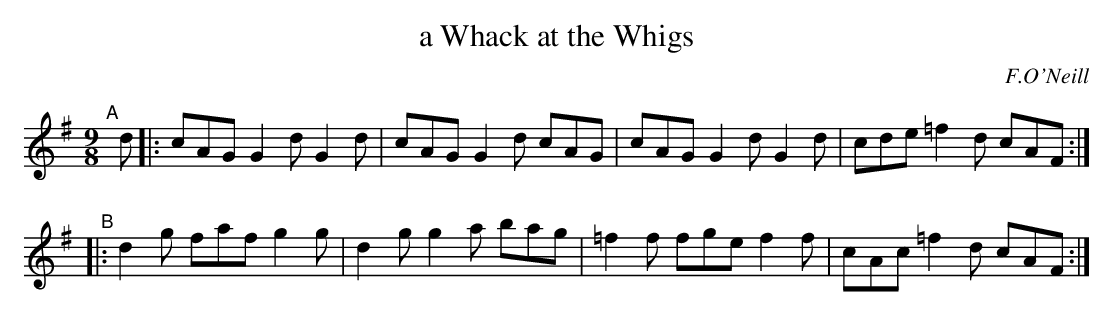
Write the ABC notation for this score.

X:1
T: a Whack at the Whigs
O: F.O'Neill
M: 9/8
K: G
"^A"[|] d \
|: cAG G2d G2d | cAG  G2d cAG \
|  cAG G2d G2d | cde =f2d cAF :|
"^B"\
|: d2g faf g2g | d2g  g2a bag \
| =f2f fge f2f | cAc =f2d cAF :|
